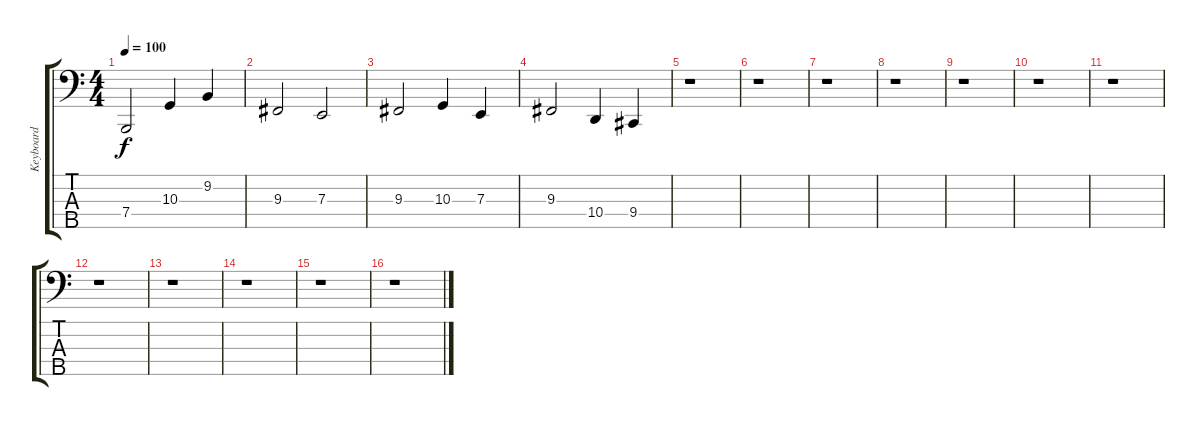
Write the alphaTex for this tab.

\track ("Keyboard" "Keyboard") {instrument acousticgrandpiano}
\staff {score tabs}
\tuning (G2 D2 A1 E1 B0) {hide}
\ts (4 4)
\tempo 100
\clef f4
\ks c
7.4.2{dy f} 10.3.4 9.2.4 |
9.3.2 7.3.2 |
9.3.2 10.3.4 7.3.4 |
9.3.2 10.4.4 9.4.4 |
r.1 |
r.1 |
r.1 |
r.1 |
r.1 |
r.1 |
r.1 |
r.1 |
r.1 |
r.1 |
r.1 |
r.1
